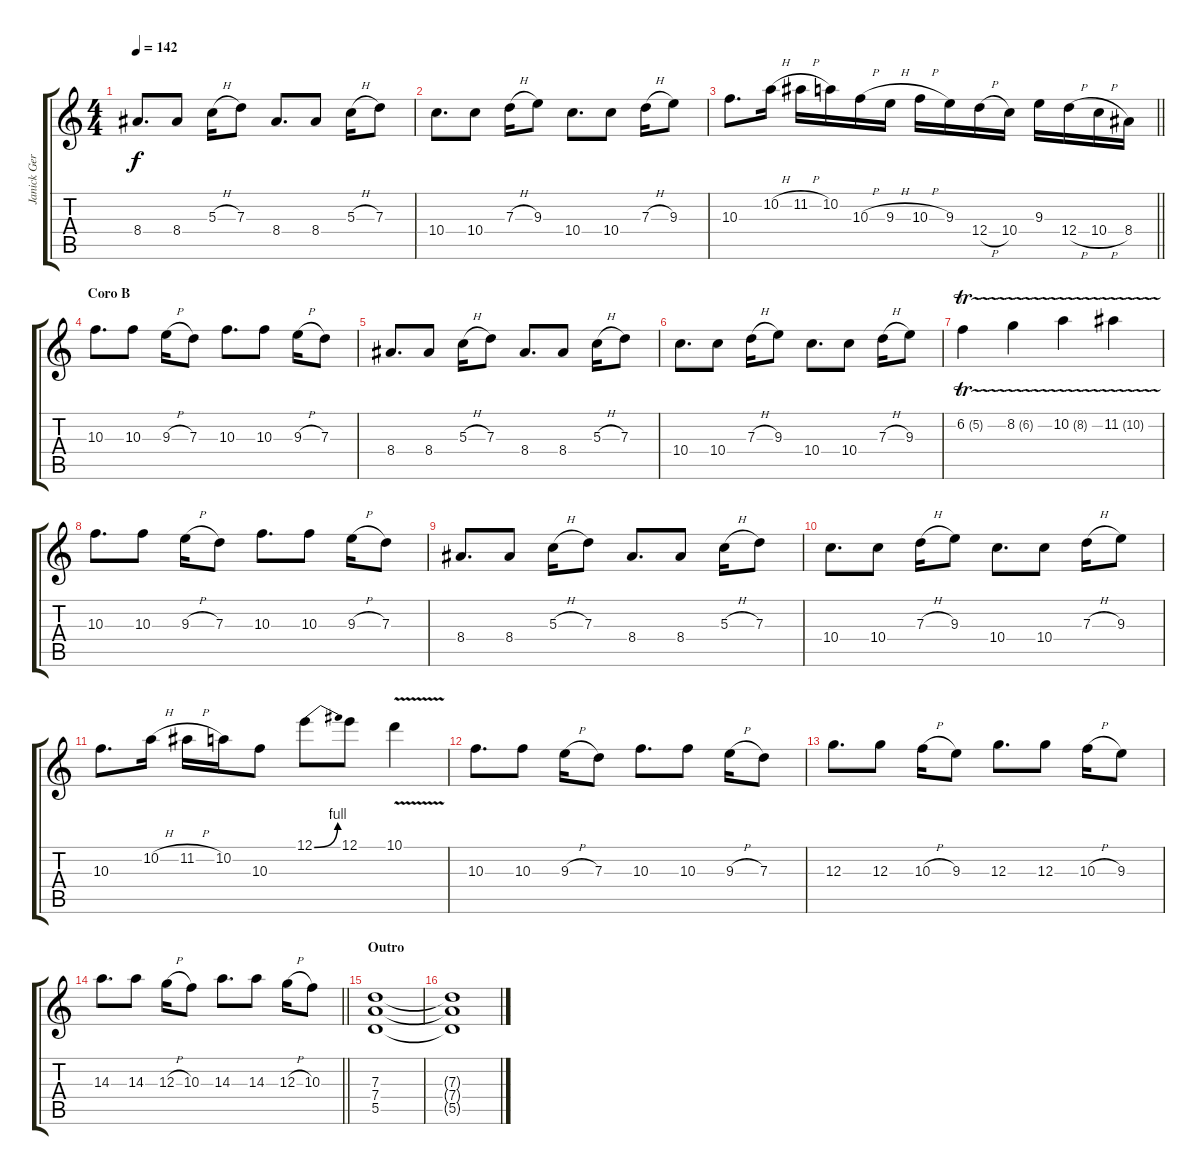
\track ("Janick Gers" "Janick Ger") {instrument distortionguitar}
\staff {score tabs}
\tuning (E4 B3 G3 D3 A2 E2) {hide}
\ts (4 4)
\tempo 142
\clef g2
\ks c
8.4.8{d dy f} 8.4.8 5.3{h}.16 7.3.8 8.4.8{d} 8.4.8 5.3{h}.16 7.3.8 |
10.4.8{d} 10.4.8 7.3{h}.16 9.3.8 10.4.8{d} 10.4.8 7.3{h}.16 9.3.8 |
\barLineRight lightlight
10.3.8{d} 10.2{h}.16 11.2{h}.16 10.2.16 10.3{h}.16 9.3{h}.16 10.3{h}.16 9.3.16 12.4{h}.16 10.4.16 9.3.16 12.4{h}.16 10.4{h}.16 8.4.16 |
\section ("" "Coro B")
10.3.8{d} 10.3.8 9.3{h}.16 7.3.8 10.3.8{d} 10.3.8 9.3{h}.16 7.3.8 |
8.4.8{d} 8.4.8 5.3{h}.16 7.3.8 8.4.8{d} 8.4.8 5.3{h}.16 7.3.8 |
10.4.8{d} 10.4.8 7.3{h}.16 9.3.8 10.4.8{d} 10.4.8 7.3{h}.16 9.3.8 |
6.2{tr (5 32)}.4 8.2{tr (6 32)}.4 10.2{tr (8 32)}.4 11.2{tr (10 32)}.4 |
10.3.8{d} 10.3.8 9.3{h}.16 7.3.8 10.3.8{d} 10.3.8 9.3{h}.16 7.3.8 |
8.4.8{d} 8.4.8 5.3{h}.16 7.3.8 8.4.8{d} 8.4.8 5.3{h}.16 7.3.8 |
10.4.8{d} 10.4.8 7.3{h}.16 9.3.8 10.4.8{d} 10.4.8 7.3{h}.16 9.3.8 |
10.3.8{d} 10.2{h}.16 11.2{h}.16 10.2.16 10.3.8 12.1{be (bend 0 0 60 4)}.8 12.1.8 10.1{v}.4 |
10.3.8{d} 10.3.8 9.3{h}.16 7.3.8 10.3.8{d} 10.3.8 9.3{h}.16 7.3.8 |
12.3.8{d} 12.3.8 10.3{h}.16 9.3.8 12.3.8{d} 12.3.8 10.3{h}.16 9.3.8 |
\barLineRight lightlight
14.3.8{d} 14.3.8 12.3{h}.16 10.3.8 14.3.8{d} 14.3.8 12.3{h}.16 10.3.8 |
\section ("" "Outro")
(7.3 7.4 5.5).1 |
(7.3{t} 7.4{t} 5.5{t}).1
